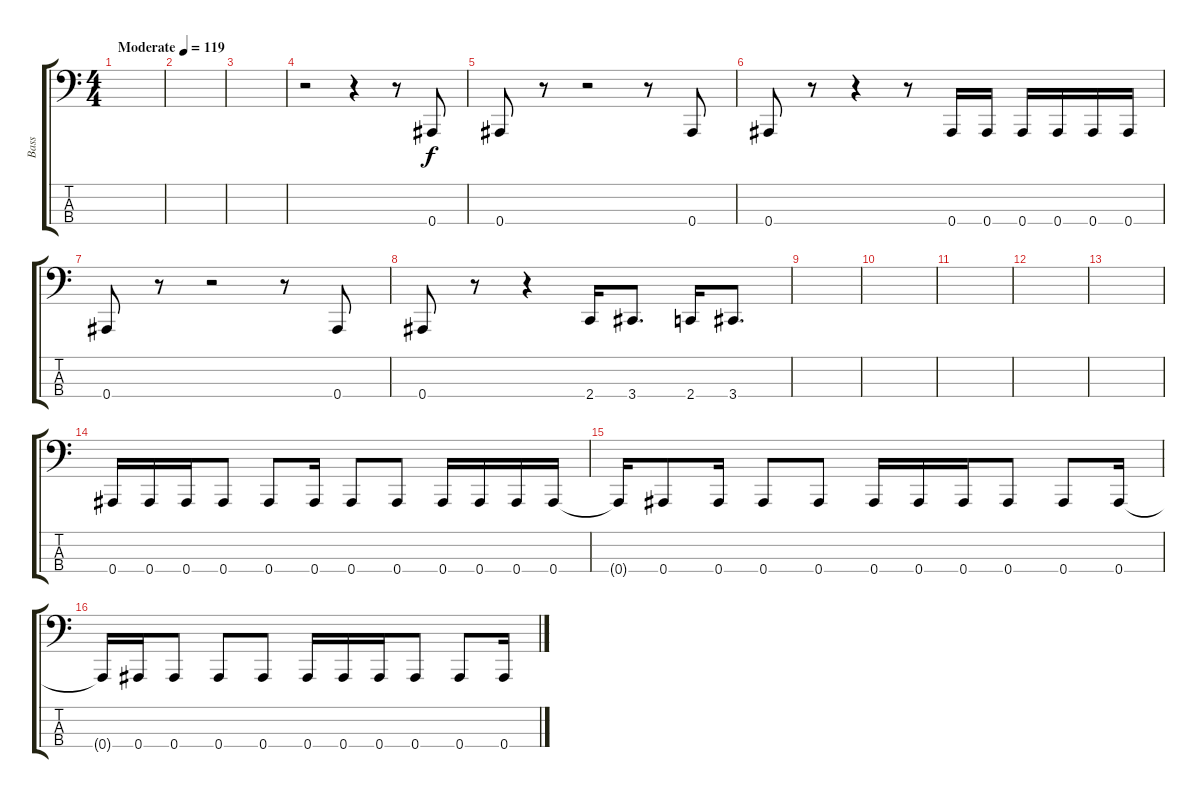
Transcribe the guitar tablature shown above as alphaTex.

\track ("Bass" "Bass") {instrument electricbasspick}
\staff {score tabs}
\tuning (Eb2 Bb1 F1 Bb0) {hide}
\ts (4 4)
\tempo (119 "Moderate")
\clef f4
\ks c
|
|
|
r.2 r.4 r.8 0.4.8 |
0.4.8 r.8 r.2 r.8 0.4.8 |
0.4.8 r.8 r.4 r.8 0.4.16 0.4.16 0.4.16 0.4.16 0.4.16 0.4.16 |
0.4.8 r.8 r.2 r.8 0.4.8 |
0.4.8 r.8 r.4 2.4.16 3.4.8{d} 2.4.16 3.4.8{d} |
|
|
|
|
|
0.4.16 0.4.16 0.4.16 0.4.8 0.4.8 0.4.16 0.4.8 0.4.8 0.4.16 0.4.16 0.4.16 0.4.16 |
0.4{t}.16 0.4.8 0.4.16 0.4.8 0.4.8 0.4.16 0.4.16 0.4.16 0.4.8 0.4.8 0.4.16 |
0.4{t}.16 0.4.16 0.4.8 0.4.8 0.4.8 0.4.16 0.4.16 0.4.16 0.4.8 0.4.8 0.4.16
